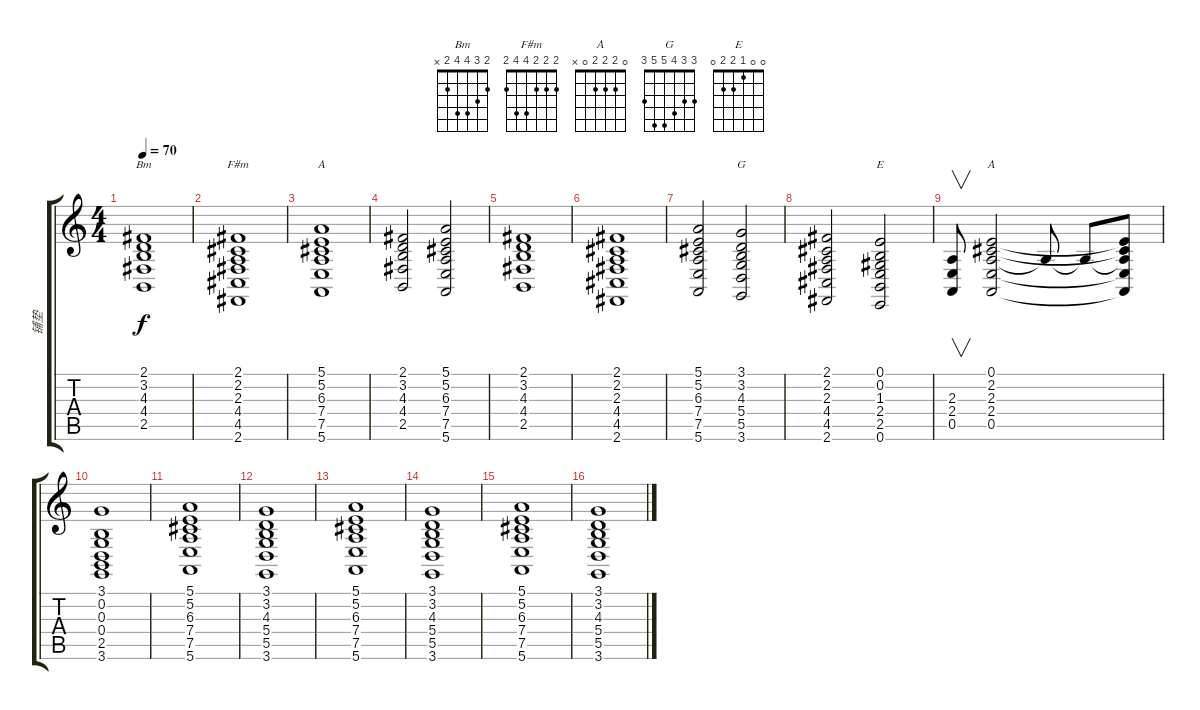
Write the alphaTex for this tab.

\track ("铺垫" "铺垫") {instrument synthvoice}
\staff {score tabs}
\tuning (E4 B3 G3 D3 A2 E2) {hide}
\chord ("Bm" 2 3 4 4 2 x)
\chord ("F#m" 2 2 2 4 4 2)
\chord ("A" 5 5 6 7 7 5) {firstfret 5}
\chord ("G" 3 3 4 5 5 3)
\chord ("E" 0 0 1 2 2 0)
\chord ("A" 0 2 2 2 0 x)
\ts (4 4)
\tempo 70
\clef g2
\ks c
(2.1 3.2 4.3 4.4 2.5).1{ch "Bm" dy f} |
(2.1 2.2 2.3 4.4 4.5 2.6).1{ch "F#m"} |
(5.1 5.2 6.3 7.4 7.5 5.6).1{ch "A"} |
(2.1 3.2 4.3 4.4 2.5).2 (5.1 5.2 6.3 7.4 7.5 5.6).2 |
(2.1 3.2 4.3 4.4 2.5).1 |
(2.1 2.2 2.3 4.4 4.5 2.6).1 |
(5.1 5.2 6.3 7.4 7.5 5.6).2 (3.1 3.2 4.3 5.4 5.5 3.6).2{ch "G"} |
(2.1 2.2 2.3 4.4 4.5 2.6).2 (0.1 0.2 1.3 2.4 2.5 0.6).2{ch "E"} |
(2.3 2.4 0.5).8{v} (0.1 2.2 2.3 2.4 0.5).2{ch "A"} 2.3{t}.8 2.3{t}.8 (0.1{t} 2.2{t} 2.3{t} 2.4{t} 0.5{t}).8 |
(3.1 0.2 0.3 0.4 2.5 3.6).1 |
(5.1 5.2 6.3 7.4 7.5 5.6).1 |
(3.1 3.2 4.3 5.4 5.5 3.6).1 |
(5.1 5.2 6.3 7.4 7.5 5.6).1 |
(3.1 3.2 4.3 5.4 5.5 3.6).1 |
(5.1 5.2 6.3 7.4 7.5 5.6).1 |
(3.1 3.2 4.3 5.4 5.5 3.6).1
